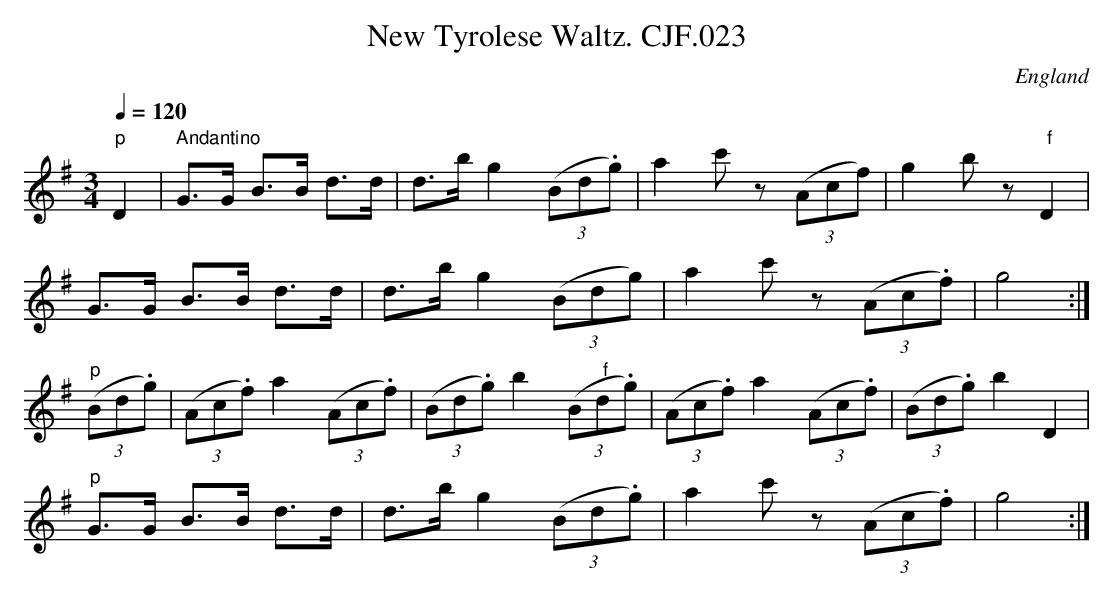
X:1
T:New Tyrolese Waltz. CJF.023
O:England
M:3/4
L:1/8
Q:1/4=120
K:G major
"p"D2|\
" Andantino"G>G B>B d>d|d>bg2 ((3Bd.g)|a2c'z ((3Acf)|\
g2bz" f"D2|!
G>G B>B d>d|d>bg2 ((3Bdg)|a2c'z ((3Ac.f)|g4:|!
"p" ((3Bd.g)|((3Ac.f) a2 ((3Ac.f)| ((3Bd.g) b2 ((3B" f"d.g) |\
((3Ac.f) a2 ((3Ac.f)| ((3Bd.g) b2D2|!
"p"G>G B>B d>d|d>bg2 ((3Bd.g)|\
a2c'z ((3Ac.f)|g4:|
